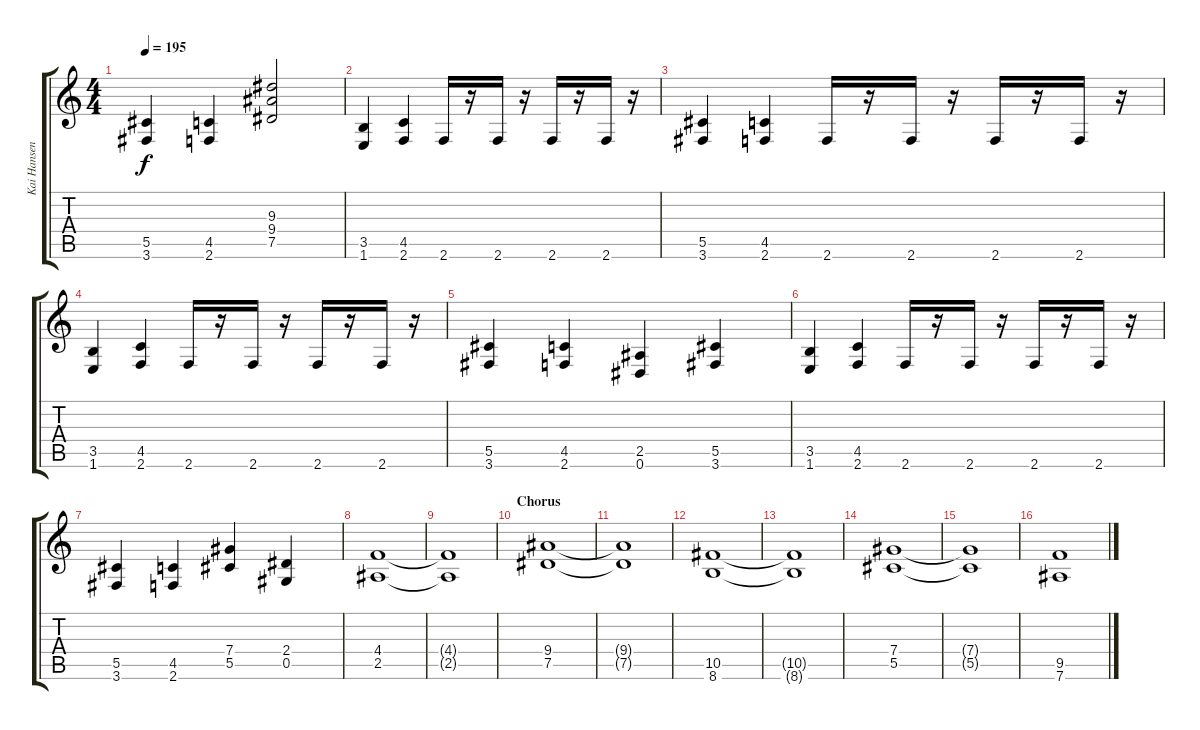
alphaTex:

\track ("Kai Hansen" "Kai Hansen") {instrument distortionguitar}
\staff {score tabs}
\tuning (Eb4 Bb3 Gb3 Db3 Ab2 Eb2) {hide}
\ts (4 4)
\tempo 195
\clef g2
\ks c
(5.5 3.6).4{dy f} (4.5 2.6).4 (9.3 9.4 7.5).2 |
(3.5 1.6).4 (4.5 2.6).4 2.6.16 r.16 2.6.16 r.16 2.6.16 r.16 2.6.16 r.16 |
(5.5 3.6).4 (4.5 2.6).4 2.6.16 r.16 2.6.16 r.16 2.6.16 r.16 2.6.16 r.16 |
(3.5 1.6).4 (4.5 2.6).4 2.6.16 r.16 2.6.16 r.16 2.6.16 r.16 2.6.16 r.16 |
(5.5 3.6).4 (4.5 2.6).4 (2.5 0.6).4 (5.5 3.6).4 |
(3.5 1.6).4 (4.5 2.6).4 2.6.16 r.16 2.6.16 r.16 2.6.16 r.16 2.6.16 r.16 |
(5.5 3.6).4 (4.5 2.6).4 (7.4 5.5).4 (2.4 0.5).4 |
(4.4 2.5).1 |
(4.4{t} 2.5{t}).1 |
\section ("" "Chorus")
(9.4 7.5).1 |
(9.4{t} 7.5{t}).1 |
(10.5 8.6).1 |
(10.5{t} 8.6{t}).1 |
(7.4 5.5).1 |
(7.4{t} 5.5{t}).1 |
(9.5 7.6).1
